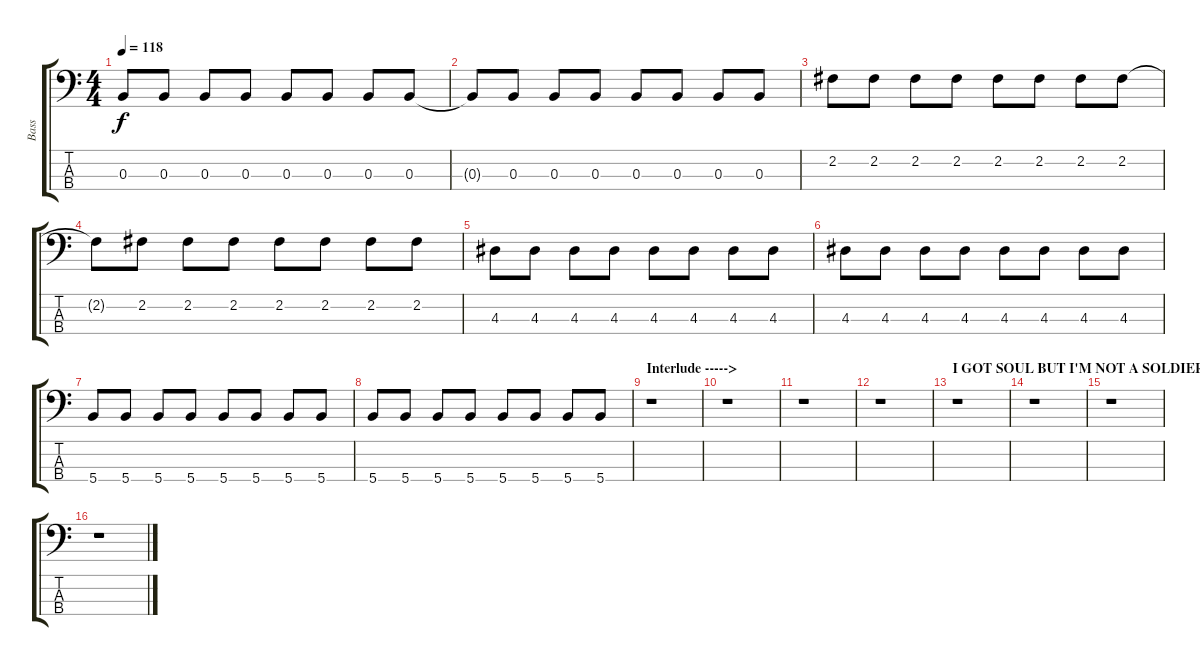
\track ("Bass" "Bass") {instrument electricbasspick}
\staff {score tabs}
\tuning (A2 E2 B1 Gb1) {hide}
\ts (4 4)
\tempo 118
\clef f4
\ks c
0.3.8{dy f} 0.3.8 0.3.8 0.3.8 0.3.8 0.3.8 0.3.8 0.3.8 |
0.3{t}.8 0.3.8 0.3.8 0.3.8 0.3.8 0.3.8 0.3.8 0.3.8 |
2.2.8 2.2.8 2.2.8 2.2.8 2.2.8 2.2.8 2.2.8 2.2.8 |
2.2{t}.8 2.2.8 2.2.8 2.2.8 2.2.8 2.2.8 2.2.8 2.2.8 |
4.3.8 4.3.8 4.3.8 4.3.8 4.3.8 4.3.8 4.3.8 4.3.8 |
4.3.8 4.3.8 4.3.8 4.3.8 4.3.8 4.3.8 4.3.8 4.3.8 |
5.4.8 5.4.8 5.4.8 5.4.8 5.4.8 5.4.8 5.4.8 5.4.8 |
5.4.8 5.4.8 5.4.8 5.4.8 5.4.8 5.4.8 5.4.8 5.4.8 |
\section ("" "Interlude ----->")
r.1 |
r.1 |
r.1 |
r.1 |
\section ("" "I GOT SOUL BUT I'M NOT A SOLDIER")
r.1 |
r.1 |
r.1 |
r.1
